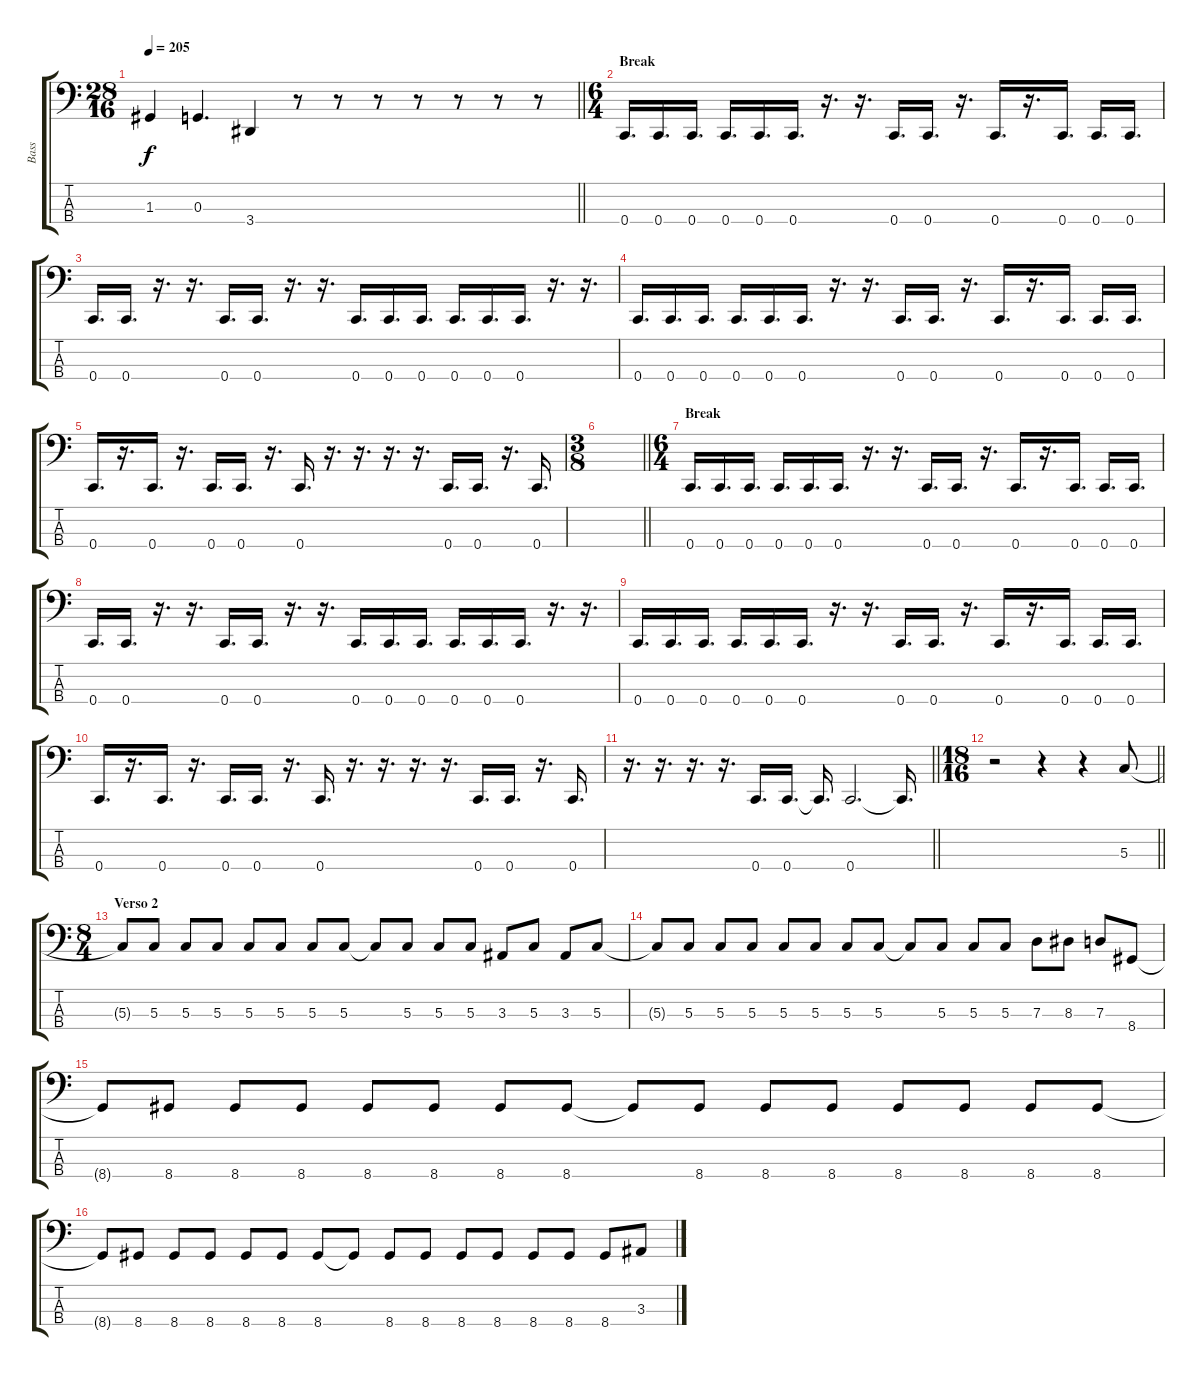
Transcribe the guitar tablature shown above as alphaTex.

\track ("Bass" "Bass") {instrument slapbass2}
\staff {score tabs}
\tuning (F2 C2 G1 C1) {hide}
\ts (28 16)
\tempo 205
\clef f4
\barLineRight lightlight
\ks c
1.3{t}.4{dy f} 0.3.4{d} 3.4.4 r.8 r.8 r.8 r.8 r.8 r.8 r.8 |
\ts (6 4)
\section ("" "Break")
0.4.16{d} 0.4.16{d} 0.4.16{d} 0.4.16{d} 0.4.16{d} 0.4.16{d} r.16{d} r.16{d} 0.4.16{d} 0.4.16{d} r.16{d} 0.4.16{d} r.16{d} 0.4.16{d} 0.4.16{d} 0.4.16{d} |
0.4.16{d} 0.4.16{d} r.16{d} r.16{d} 0.4.16{d} 0.4.16{d} r.16{d} r.16{d} 0.4.16{d} 0.4.16{d} 0.4.16{d} 0.4.16{d} 0.4.16{d} 0.4.16{d} r.16{d} r.16{d} |
0.4.16{d} 0.4.16{d} 0.4.16{d} 0.4.16{d} 0.4.16{d} 0.4.16{d} r.16{d} r.16{d} 0.4.16{d} 0.4.16{d} r.16{d} 0.4.16{d} r.16{d} 0.4.16{d} 0.4.16{d} 0.4.16{d} |
0.4.16{d} r.16{d} 0.4.16{d} r.16{d} 0.4.16{d} 0.4.16{d} r.16{d} 0.4.16{d} r.16{d} r.16{d} r.16{d} r.16{d} 0.4.16{d} 0.4.16{d} r.16{d} 0.4.16{d} |
\ts (3 8)
\barLineRight lightlight
|
\ts (6 4)
\section ("" "Break")
0.4.16{d} 0.4.16{d} 0.4.16{d} 0.4.16{d} 0.4.16{d} 0.4.16{d} r.16{d} r.16{d} 0.4.16{d} 0.4.16{d} r.16{d} 0.4.16{d} r.16{d} 0.4.16{d} 0.4.16{d} 0.4.16{d} |
0.4.16{d} 0.4.16{d} r.16{d} r.16{d} 0.4.16{d} 0.4.16{d} r.16{d} r.16{d} 0.4.16{d} 0.4.16{d} 0.4.16{d} 0.4.16{d} 0.4.16{d} 0.4.16{d} r.16{d} r.16{d} |
0.4.16{d} 0.4.16{d} 0.4.16{d} 0.4.16{d} 0.4.16{d} 0.4.16{d} r.16{d} r.16{d} 0.4.16{d} 0.4.16{d} r.16{d} 0.4.16{d} r.16{d} 0.4.16{d} 0.4.16{d} 0.4.16{d} |
0.4.16{d} r.16{d} 0.4.16{d} r.16{d} 0.4.16{d} 0.4.16{d} r.16{d} 0.4.16{d} r.16{d} r.16{d} r.16{d} r.16{d} 0.4.16{d} 0.4.16{d} r.16{d} 0.4.16{d} |
\barLineRight lightlight
r.16{d} r.16{d} r.16{d} r.16{d} 0.4.16{d} 0.4.16{d} 0.4{t}.16{d} 0.4.2{d} 0.4{t}.16{d} |
\ts (18 16)
\barLineRight lightlight
r.2 r.4 r.4 5.3.8 |
\ts (8 4)
\section ("" "Verso 2")
5.3{t}.8 5.3.8 5.3.8 5.3.8 5.3.8 5.3.8 5.3.8 5.3.8 5.3{t}.8 5.3.8 5.3.8 5.3.8 3.3.8 5.3.8 3.3.8 5.3.8 |
5.3{t}.8 5.3.8 5.3.8 5.3.8 5.3.8 5.3.8 5.3.8 5.3.8 5.3{t}.8 5.3.8 5.3.8 5.3.8 7.3.8 8.3.8 7.3.8 8.4.8 |
8.4{t}.8 8.4.8 8.4.8 8.4.8 8.4.8 8.4.8 8.4.8 8.4.8 8.4{t}.8 8.4.8 8.4.8 8.4.8 8.4.8 8.4.8 8.4.8 8.4.8 |
8.4{t}.8 8.4.8 8.4.8 8.4.8 8.4.8 8.4.8 8.4.8 8.4{t}.8 8.4.8 8.4.8 8.4.8 8.4.8 8.4.8 8.4.8 8.4.8 3.3.8
